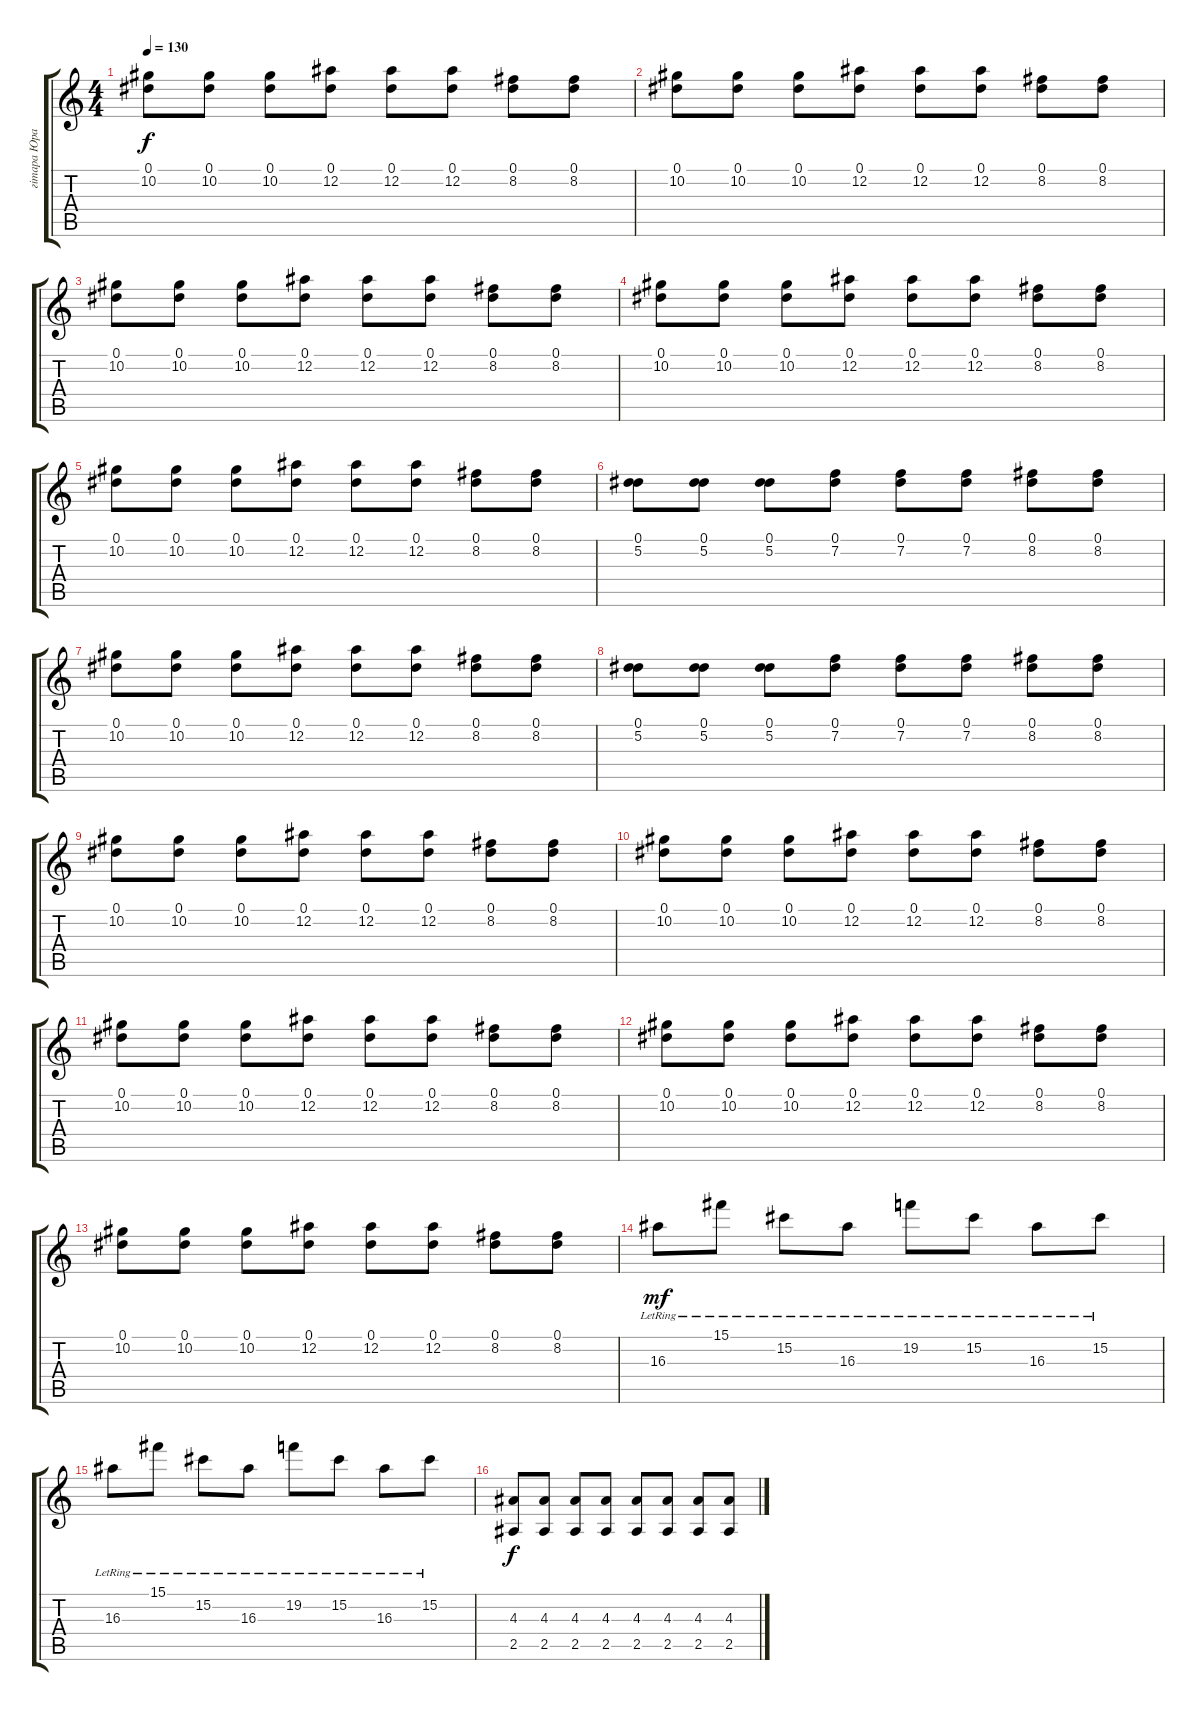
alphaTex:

\track ("гiтара Юрась" "гiтара Юра") {instrument overdrivenguitar}
\staff {score tabs}
\tuning (Eb4 Bb3 Gb3 Db3 Ab2 Eb2) {hide}
\ts (4 4)
\tempo 130
\clef g2
\ks c
(0.1 10.2).8{dy f} (0.1 10.2).8 (0.1 10.2).8 (0.1 12.2).8 (0.1 12.2).8 (0.1 12.2).8 (0.1 8.2).8 (0.1 8.2).8 |
(0.1 10.2).8 (0.1 10.2).8 (0.1 10.2).8 (0.1 12.2).8 (0.1 12.2).8 (0.1 12.2).8 (0.1 8.2).8 (0.1 8.2).8 |
(0.1 10.2).8 (0.1 10.2).8 (0.1 10.2).8 (0.1 12.2).8 (0.1 12.2).8 (0.1 12.2).8 (0.1 8.2).8 (0.1 8.2).8 |
(0.1 10.2).8 (0.1 10.2).8 (0.1 10.2).8 (0.1 12.2).8 (0.1 12.2).8 (0.1 12.2).8 (0.1 8.2).8 (0.1 8.2).8 |
(0.1 10.2).8 (0.1 10.2).8 (0.1 10.2).8 (0.1 12.2).8 (0.1 12.2).8 (0.1 12.2).8 (0.1 8.2).8 (0.1 8.2).8 |
(0.1 5.2).8 (0.1 5.2).8 (0.1 5.2).8 (0.1 7.2).8 (0.1 7.2).8 (0.1 7.2).8 (0.1 8.2).8 (0.1 8.2).8 |
(0.1 10.2).8 (0.1 10.2).8 (0.1 10.2).8 (0.1 12.2).8 (0.1 12.2).8 (0.1 12.2).8 (0.1 8.2).8 (0.1 8.2).8 |
(0.1 5.2).8 (0.1 5.2).8 (0.1 5.2).8 (0.1 7.2).8 (0.1 7.2).8 (0.1 7.2).8 (0.1 8.2).8 (0.1 8.2).8 |
(0.1 10.2).8 (0.1 10.2).8 (0.1 10.2).8 (0.1 12.2).8 (0.1 12.2).8 (0.1 12.2).8 (0.1 8.2).8 (0.1 8.2).8 |
(0.1 10.2).8 (0.1 10.2).8 (0.1 10.2).8 (0.1 12.2).8 (0.1 12.2).8 (0.1 12.2).8 (0.1 8.2).8 (0.1 8.2).8 |
(0.1 10.2).8 (0.1 10.2).8 (0.1 10.2).8 (0.1 12.2).8 (0.1 12.2).8 (0.1 12.2).8 (0.1 8.2).8 (0.1 8.2).8 |
(0.1 10.2).8 (0.1 10.2).8 (0.1 10.2).8 (0.1 12.2).8 (0.1 12.2).8 (0.1 12.2).8 (0.1 8.2).8 (0.1 8.2).8 |
(0.1 10.2).8 (0.1 10.2).8 (0.1 10.2).8 (0.1 12.2).8 (0.1 12.2).8 (0.1 12.2).8 (0.1 8.2).8 (0.1 8.2).8 |
16.3{lr}.8{dy mf instrument electricguitarmuted} 15.1{lr}.8 15.2{lr}.8 16.3{lr}.8 19.2{lr}.8 15.2{lr}.8 16.3{lr}.8 15.2{lr}.8 |
16.3{lr}.8 15.1{lr}.8 15.2{lr}.8 16.3{lr}.8 19.2{lr}.8 15.2{lr}.8 16.3{lr}.8 15.2{lr}.8 |
(4.3 2.5).8{dy f instrument overdrivenguitar} (4.3 2.5).8 (4.3 2.5).8 (4.3 2.5).8 (4.3 2.5).8 (4.3 2.5).8 (4.3 2.5).8 (4.3 2.5).8
